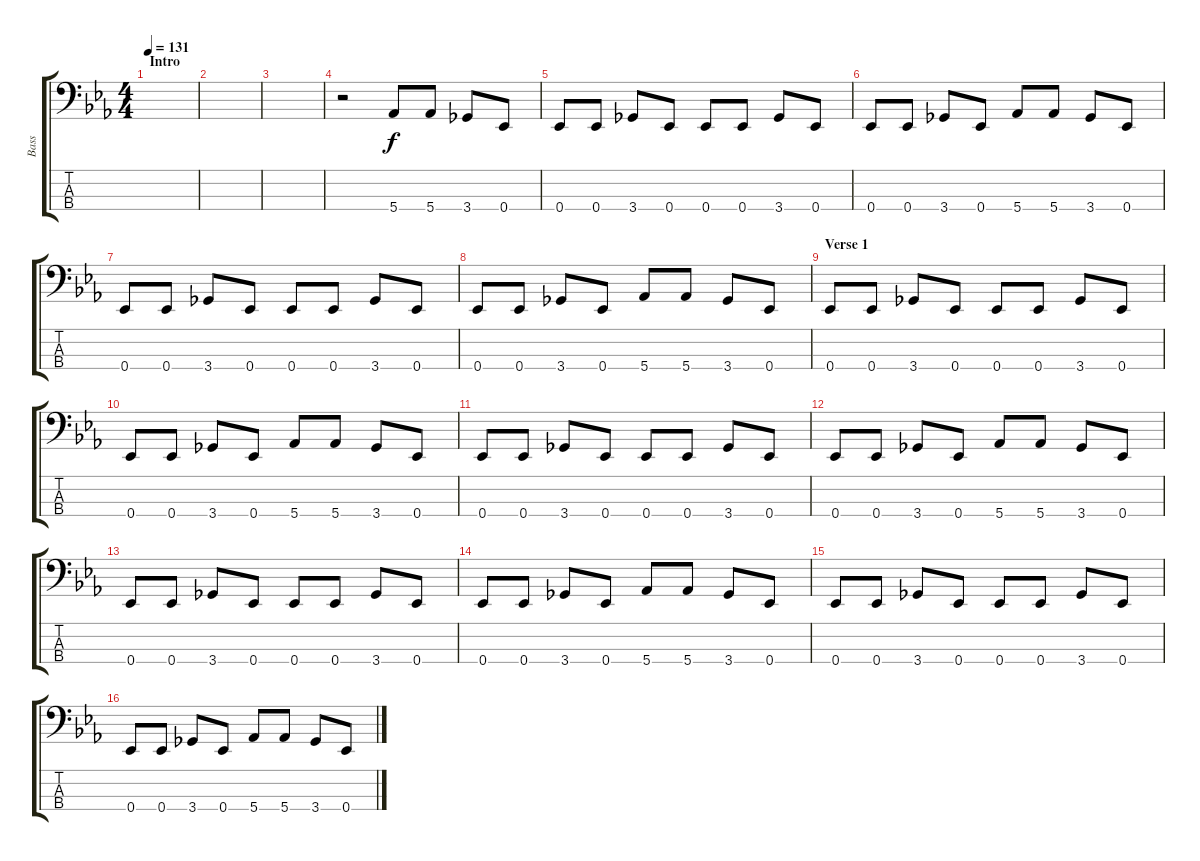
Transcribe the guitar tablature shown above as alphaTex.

\track ("Bass" "Bass") {instrument electricbassfinger}
\staff {score tabs}
\tuning (Gb2 Db2 Ab1 Eb1) {hide}
\ts (4 4)
\section ("" "Intro")
\tempo 131
\clef f4
\ks eb
|
|
|
r.2 5.4.8 5.4.8 3.4.8 0.4.8 |
0.4.8 0.4.8 3.4.8 0.4.8 0.4.8 0.4.8 3.4.8 0.4.8 |
0.4.8 0.4.8 3.4.8 0.4.8 5.4.8 5.4.8 3.4.8 0.4.8 |
0.4.8 0.4.8 3.4.8 0.4.8 0.4.8 0.4.8 3.4.8 0.4.8 |
0.4.8 0.4.8 3.4.8 0.4.8 5.4.8 5.4.8 3.4.8 0.4.8 |
\section ("" "Verse 1")
0.4.8 0.4.8 3.4.8 0.4.8 0.4.8 0.4.8 3.4.8 0.4.8 |
0.4.8 0.4.8 3.4.8 0.4.8 5.4.8 5.4.8 3.4.8 0.4.8 |
0.4.8 0.4.8 3.4.8 0.4.8 0.4.8 0.4.8 3.4.8 0.4.8 |
0.4.8 0.4.8 3.4.8 0.4.8 5.4.8 5.4.8 3.4.8 0.4.8 |
0.4.8 0.4.8 3.4.8 0.4.8 0.4.8 0.4.8 3.4.8 0.4.8 |
0.4.8 0.4.8 3.4.8 0.4.8 5.4.8 5.4.8 3.4.8 0.4.8 |
0.4.8 0.4.8 3.4.8 0.4.8 0.4.8 0.4.8 3.4.8 0.4.8 |
0.4.8 0.4.8 3.4.8 0.4.8 5.4.8 5.4.8 3.4.8 0.4.8
